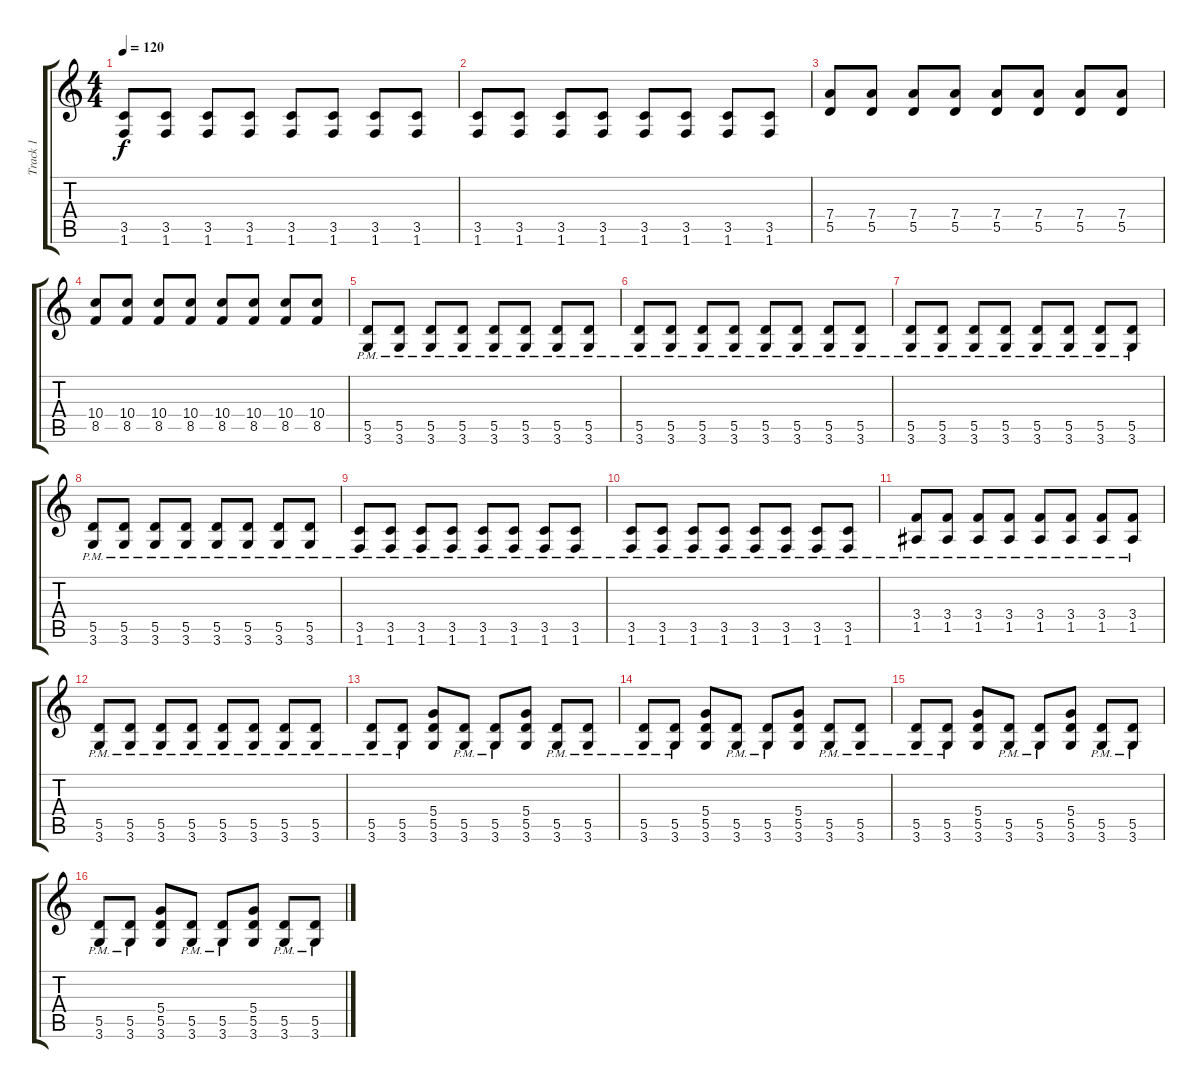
\track ("Track 1" "Track 1") {instrument distortionguitar}
\staff {score tabs}
\tuning (E4 B3 G3 D3 A2 E2) {hide}
\ts (4 4)
\tempo 120
\clef g2
\ks c
(3.5 1.6).8{dy f} (3.5 1.6).8 (3.5 1.6).8 (3.5 1.6).8 (3.5 1.6).8 (3.5 1.6).8 (3.5 1.6).8 (3.5 1.6).8 |
(3.5 1.6).8 (3.5 1.6).8 (3.5 1.6).8 (3.5 1.6).8 (3.5 1.6).8 (3.5 1.6).8 (3.5 1.6).8 (3.5 1.6).8 |
(7.4 5.5).8 (7.4 5.5).8 (7.4 5.5).8 (7.4 5.5).8 (7.4 5.5).8 (7.4 5.5).8 (7.4 5.5).8 (7.4 5.5).8 |
(10.4 8.5).8 (10.4 8.5).8 (10.4 8.5).8 (10.4 8.5).8 (10.4 8.5).8 (10.4 8.5).8 (10.4 8.5).8 (10.4 8.5).8 |
(5.5{pm} 3.6{pm}).8 (5.5{pm} 3.6{pm}).8 (5.5{pm} 3.6{pm}).8 (5.5{pm} 3.6{pm}).8 (5.5{pm} 3.6{pm}).8 (5.5{pm} 3.6{pm}).8 (5.5{pm} 3.6{pm}).8 (5.5{pm} 3.6{pm}).8 |
(5.5{pm} 3.6{pm}).8 (5.5{pm} 3.6{pm}).8 (5.5{pm} 3.6{pm}).8 (5.5{pm} 3.6{pm}).8 (5.5{pm} 3.6{pm}).8 (5.5{pm} 3.6{pm}).8 (5.5{pm} 3.6{pm}).8 (5.5{pm} 3.6{pm}).8 |
(5.5{pm} 3.6{pm}).8 (5.5{pm} 3.6{pm}).8 (5.5{pm} 3.6{pm}).8 (5.5{pm} 3.6{pm}).8 (5.5{pm} 3.6{pm}).8 (5.5{pm} 3.6{pm}).8 (5.5{pm} 3.6{pm}).8 (5.5{pm} 3.6{pm}).8 |
(5.5{pm} 3.6{pm}).8 (5.5{pm} 3.6{pm}).8 (5.5{pm} 3.6{pm}).8 (5.5{pm} 3.6{pm}).8 (5.5{pm} 3.6{pm}).8 (5.5{pm} 3.6{pm}).8 (5.5{pm} 3.6{pm}).8 (5.5{pm} 3.6{pm}).8 |
(3.5{pm} 1.6{pm}).8 (3.5{pm} 1.6{pm}).8 (3.5{pm} 1.6{pm}).8 (3.5{pm} 1.6{pm}).8 (3.5{pm} 1.6{pm}).8 (3.5{pm} 1.6{pm}).8 (3.5{pm} 1.6{pm}).8 (3.5{pm} 1.6{pm}).8 |
(3.5{pm} 1.6{pm}).8 (3.5{pm} 1.6{pm}).8 (3.5{pm} 1.6{pm}).8 (3.5{pm} 1.6{pm}).8 (3.5{pm} 1.6{pm}).8 (3.5{pm} 1.6{pm}).8 (3.5{pm} 1.6{pm}).8 (3.5{pm} 1.6{pm}).8 |
(3.4{pm} 1.5{pm}).8 (3.4{pm} 1.5{pm}).8 (3.4{pm} 1.5{pm}).8 (3.4{pm} 1.5{pm}).8 (3.4{pm} 1.5{pm}).8 (3.4{pm} 1.5{pm}).8 (3.4{pm} 1.5{pm}).8 (3.4{pm} 1.5{pm}).8 |
(5.5{pm} 3.6{pm}).8 (5.5{pm} 3.6{pm}).8 (5.5{pm} 3.6{pm}).8 (5.5{pm} 3.6{pm}).8 (5.5{pm} 3.6{pm}).8 (5.5{pm} 3.6{pm}).8 (5.5{pm} 3.6{pm}).8 (5.5{pm} 3.6{pm}).8 |
(5.5{pm} 3.6{pm}).8 (5.5{pm} 3.6{pm}).8 (5.4 5.5 3.6).8 (5.5{pm} 3.6{pm}).8 (5.5{pm} 3.6{pm}).8 (5.4 5.5 3.6).8 (5.5{pm} 3.6{pm}).8 (5.5{pm} 3.6{pm}).8 |
(5.5{pm} 3.6{pm}).8 (5.5{pm} 3.6{pm}).8 (5.4 5.5 3.6).8 (5.5{pm} 3.6{pm}).8 (5.5{pm} 3.6{pm}).8 (5.4 5.5 3.6).8 (5.5{pm} 3.6{pm}).8 (5.5{pm} 3.6{pm}).8 |
(5.5{pm} 3.6{pm}).8 (5.5{pm} 3.6{pm}).8 (5.4 5.5 3.6).8 (5.5{pm} 3.6{pm}).8 (5.5{pm} 3.6{pm}).8 (5.4 5.5 3.6).8 (5.5{pm} 3.6{pm}).8 (5.5{pm} 3.6{pm}).8 |
(5.5{pm} 3.6{pm}).8 (5.5{pm} 3.6{pm}).8 (5.4 5.5 3.6).8 (5.5{pm} 3.6{pm}).8 (5.5{pm} 3.6{pm}).8 (5.4 5.5 3.6).8 (5.5{pm} 3.6{pm}).8 (5.5{pm} 3.6{pm}).8
